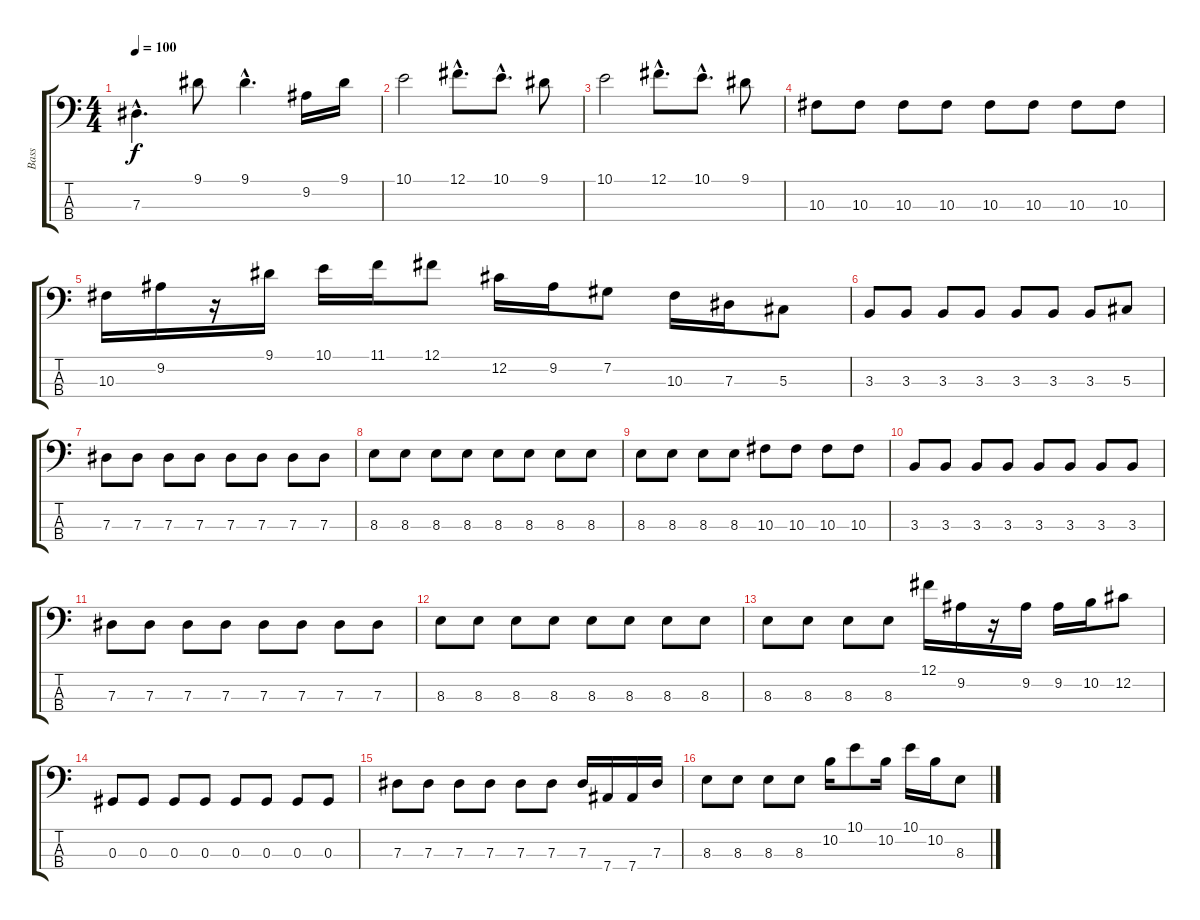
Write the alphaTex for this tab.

\track ("Bass" "Bass") {instrument electricbassfinger}
\staff {score tabs}
\tuning (Gb2 Db2 Ab1 Eb1) {hide}
\ts (4 4)
\tempo 100
\clef f4
\ks c
7.3{hac}.4{d dy f} 9.1.8 9.1{hac}.4{d} 9.2.16 9.1.16 |
10.1.2 12.1{hac}.8{d} 10.1{hac}.8{d} 9.1.8 |
10.1.2 12.1{hac}.8{d} 10.1{hac}.8{d} 9.1.8 |
10.3.8 10.3.8 10.3.8 10.3.8 10.3.8 10.3.8 10.3.8 10.3.8 |
10.3.16 9.2.16 r.16 9.1.16 10.1.16 11.1.16 12.1.8 12.2.16 9.2.16 7.2.8 10.3.16 7.3.16 5.3.8 |
3.3.8 3.3.8 3.3.8 3.3.8 3.3.8 3.3.8 3.3.8 5.3.8 |
7.3.8 7.3.8 7.3.8 7.3.8 7.3.8 7.3.8 7.3.8 7.3.8 |
8.3.8 8.3.8 8.3.8 8.3.8 8.3.8 8.3.8 8.3.8 8.3.8 |
8.3.8 8.3.8 8.3.8 8.3.8 10.3.8 10.3.8 10.3.8 10.3.8 |
3.3.8 3.3.8 3.3.8 3.3.8 3.3.8 3.3.8 3.3.8 3.3.8 |
7.3.8 7.3.8 7.3.8 7.3.8 7.3.8 7.3.8 7.3.8 7.3.8 |
8.3.8 8.3.8 8.3.8 8.3.8 8.3.8 8.3.8 8.3.8 8.3.8 |
8.3.8 8.3.8 8.3.8 8.3.8 12.1.16 9.2.16 r.16 9.2.16 9.2.16 10.2.16 12.2.8 |
0.3.8 0.3.8 0.3.8 0.3.8 0.3.8 0.3.8 0.3.8 0.3.8 |
7.3.8 7.3.8 7.3.8 7.3.8 7.3.8 7.3.8 7.3.16 7.4.16 7.4.16 7.3.16 |
8.3.8 8.3.8 8.3.8 8.3.8 10.2.16 10.1.8 10.2.16 10.1.16 10.2.16 8.3{ss}.8
